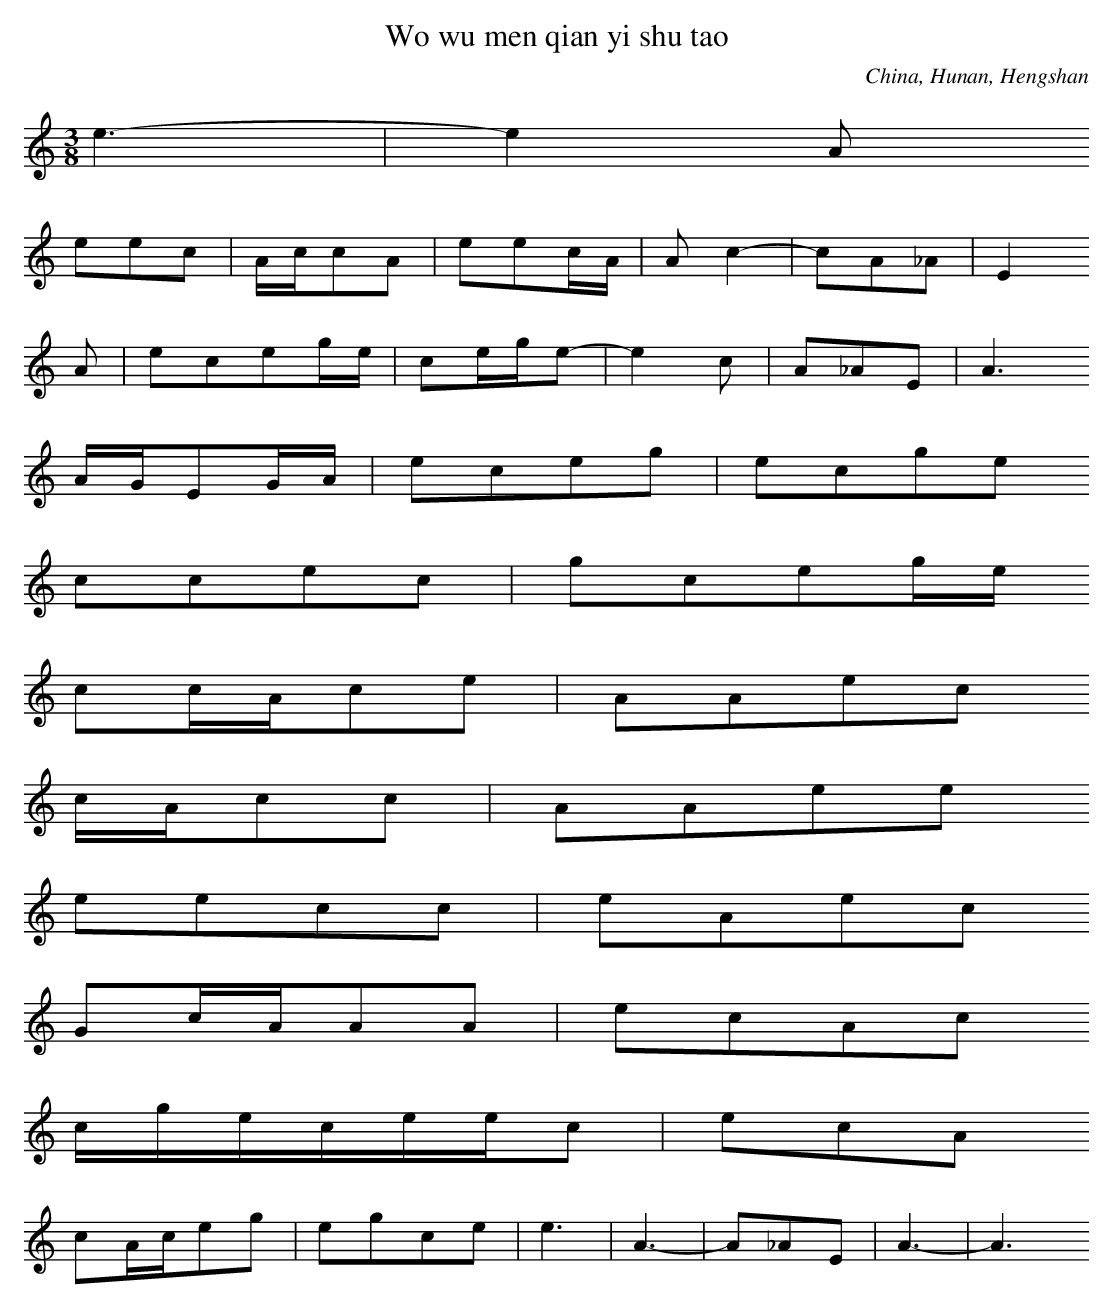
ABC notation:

X:1
T: Wo wu men qian yi shu tao
O: China, Hunan, Hengshan
M: 3/8
L: 1/16
K: C
e6- | e4A2
e2e2c2 | Acc2A2 | e2e2cA | A2c4- | c2A2_A2 | E4
A2 | e2c2e2ge | c2ege2- | e4c2 | A2_A2E2 | A6
AGE2GA | e2c2e2g2 | e2c2g2e2
c2c2e2c2 | g2c2e2ge
c2cAc2e2 | A2A2e2c2
cAc2c2 | A2A2e2e2
e2e2c2c2 | e2A2e2c2
G2cAA2A2 | e2c2A2c2
cgeceec2 | e2c2A2
c2Ace2g2 | e2g2c2e2 | e6 | A6- | A2_A2E2 | A6- | A6
